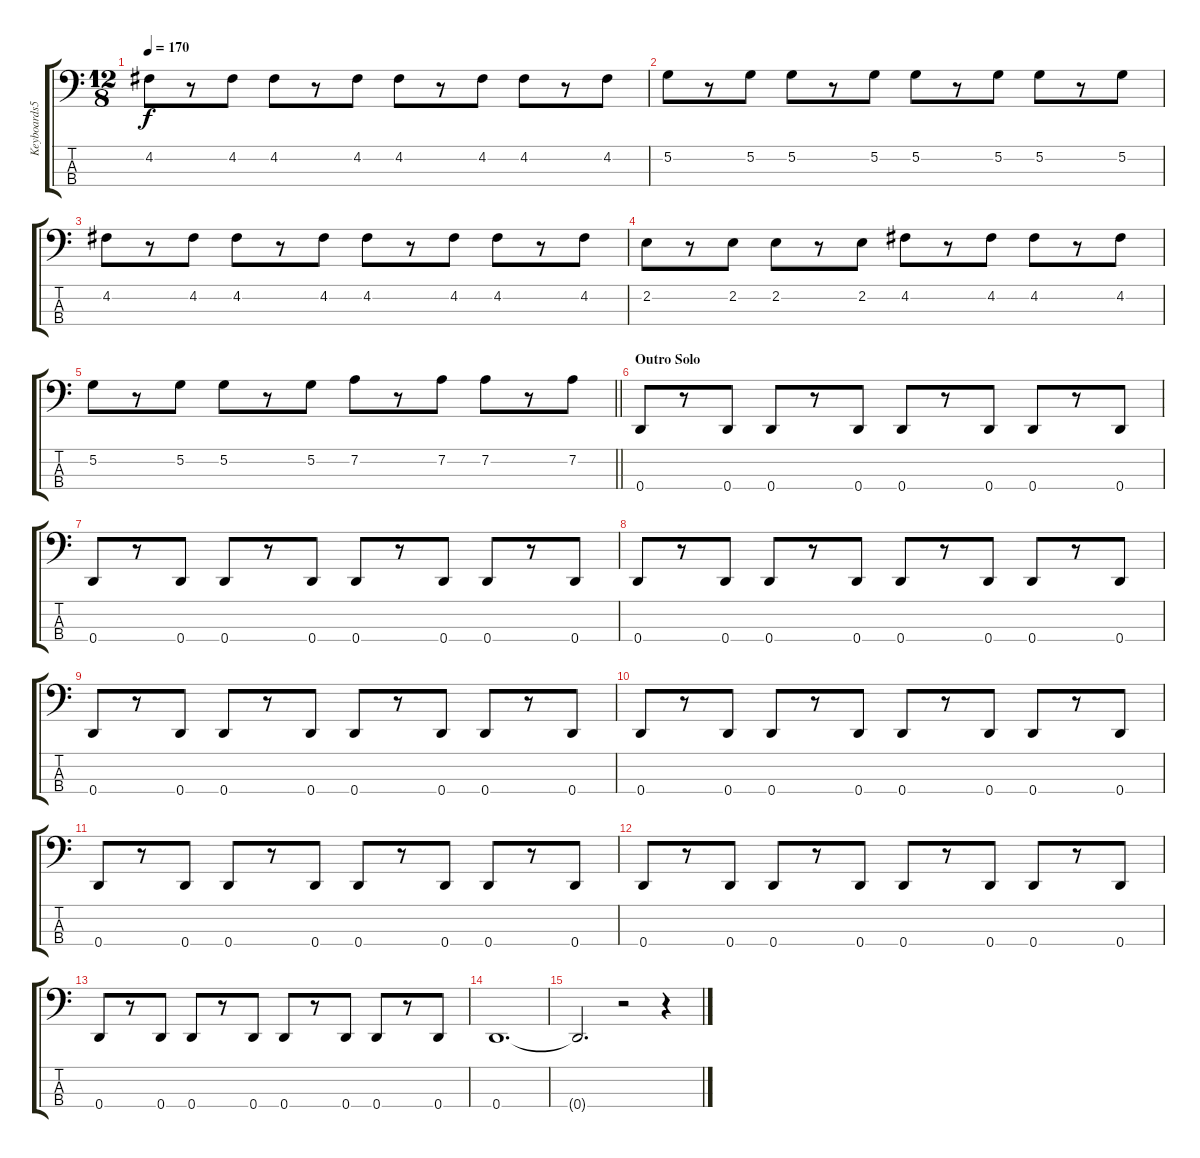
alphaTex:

\track ("Keyboards5" "Keyboards5") {instrument synthbass2}
\staff {score tabs}
\tuning (G2 D2 A1 D1) {hide}
\ts (12 8)
\tempo 170
\clef f4
\ks c
4.2.8{dy f} r.8 4.2.8 4.2.8 r.8 4.2.8 4.2.8 r.8 4.2.8 4.2.8 r.8 4.2.8 |
5.2.8 r.8 5.2.8 5.2.8 r.8 5.2.8 5.2.8 r.8 5.2.8 5.2.8 r.8 5.2.8 |
4.2.8 r.8 4.2.8 4.2.8 r.8 4.2.8 4.2.8 r.8 4.2.8 4.2.8 r.8 4.2.8 |
2.2.8 r.8 2.2.8 2.2.8 r.8 2.2.8 4.2.8 r.8 4.2.8 4.2.8 r.8 4.2.8 |
\barLineRight lightlight
5.2.8 r.8 5.2.8 5.2.8 r.8 5.2.8 7.2.8 r.8 7.2.8 7.2.8 r.8 7.2.8 |
\section ("" "Outro Solo")
0.4.8 r.8 0.4.8 0.4.8 r.8 0.4.8 0.4.8 r.8 0.4.8 0.4.8 r.8 0.4.8 |
0.4.8 r.8 0.4.8 0.4.8 r.8 0.4.8 0.4.8 r.8 0.4.8 0.4.8 r.8 0.4.8 |
0.4.8 r.8 0.4.8 0.4.8 r.8 0.4.8 0.4.8 r.8 0.4.8 0.4.8 r.8 0.4.8 |
0.4.8 r.8 0.4.8 0.4.8 r.8 0.4.8 0.4.8 r.8 0.4.8 0.4.8 r.8 0.4.8 |
0.4.8 r.8 0.4.8 0.4.8 r.8 0.4.8 0.4.8 r.8 0.4.8 0.4.8 r.8 0.4.8 |
0.4.8 r.8 0.4.8 0.4.8 r.8 0.4.8 0.4.8 r.8 0.4.8 0.4.8 r.8 0.4.8 |
0.4.8 r.8 0.4.8 0.4.8 r.8 0.4.8 0.4.8 r.8 0.4.8 0.4.8 r.8 0.4.8 |
0.4.8 r.8 0.4.8 0.4.8 r.8 0.4.8 0.4.8 r.8 0.4.8 0.4.8 r.8 0.4.8 |
0.4.1{d} |
0.4{t}.2{d} r.2 r.4
